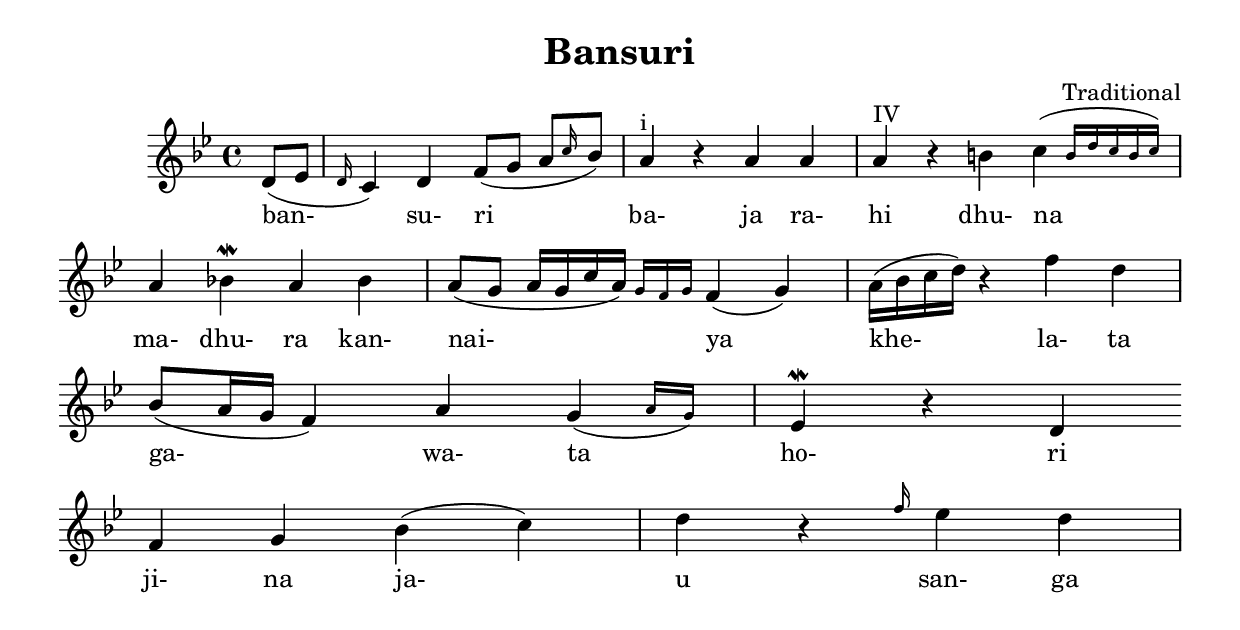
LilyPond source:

#(ly:set-option 'midi-extension "mid")
\version "2.12.3"
\include "english.ly"
\header{ 

title = "Bansuri"
composer = "Traditional"}
%{
Rag:Bhairavi  
Tal:Tintal
Title:Bansuri
Author:Traditional
Source:AAK
Mode: phrygian
Filename: bansuriv3
TimeSignature: 4/4
Key: D


          
                               [i]          [IV]       . 
         3S             n      +            2         DSnDn
1)|: (Sr | n) S   (gm <P d)> | P - P  P   | P - D    n     |
           .
      ban-    su-  ri          ba- ja ra-   hi  dhu- na

  0  ~                 3           mgm        +  .     *  *   
| P  d   P    d    |  (Pm   PmnP)    (g m) | (PdnS) -- g  S |
  ma-dhu-ra   kan-     nai-           ya      khe-     la-ta

   2               0     
                Pm ~
| (d-Pm  g) P  m | r - S :|
   ga-      wa-ta  ho- ri

                 .
                 g
              .   . .
| g m (d n) | S - r S |
ji-na ja-     u san-ga

%}
melody = {
\time 4/4
\clef treble
\key c 
\phrygian
\cadenzaOn
 \bar "|:"  c'8[( df'8] \bar "|"  \grace {c'16}bf4) c'4 ef'8[( f'8] \afterGrace g'8[{bf'16} af'8]) \bar "|"  g'4^"i" r4 g'4 g'4 \bar "|"  g'4^"IV" r4 a'4 \afterGrace bf'4({a'16[ c''16 bf'16 a'16 bf'16])} \bar "|" \break 
  g'4 af'4\mordent g'4 af'4 \bar "|"  g'8[( f'8] g'16[ f'16 bf'16 g'16]) \grace {f'16[ ef'16 f'16]}ef'4( f'4) \bar "|"  g'16[( af'16 bf'16 c''16]) r4 ef''4 c''4 \bar "|" \break 
  af'8[( g'16 f'16] ef'4) g'4 \afterGrace f'4({g'16[ f'16])} \bar "|"  df'4\mordent r4 c'4 \bar ":|" \break 
  ef'4 f'4 af'4( bf'4) \bar "|"  c''4 r4 \grace {ef''16}df''4 c''4 \bar "|" \break 
 }
text = \lyricmode {
ban-   su- ri    ba- ja ra- hi dhu- na ma- dhu- ra kan- nai-      ya  khe-    la- ta ga-    wa- ta ho- ri ji- na ja-  u san- ga 
}
\score{
\transpose c' d'
<<
\new Voice = "one" {
\melody
}
\new Lyrics \lyricsto "one" \text
>>
\layout {
\context {
\Score
}
}
\midi {
\context {
\Score
tempoWholesPerMinute = #(ly:make-moment 200 4)
}
}
}